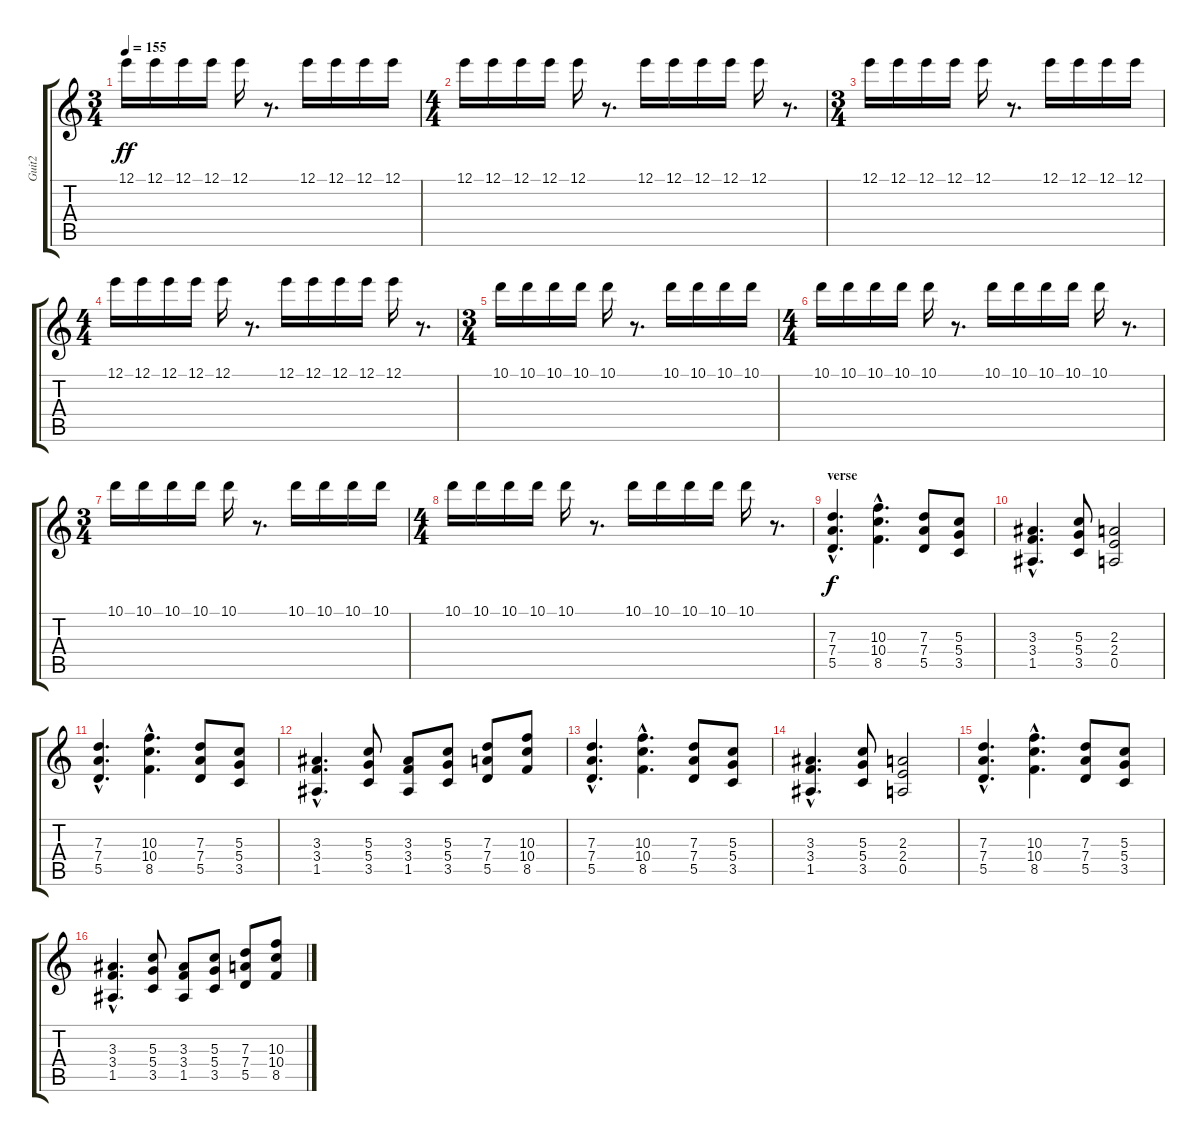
\track ("Guit2" "Guit2") {instrument acousticguitarsteel}
\staff {score tabs}
\tuning (E4 B3 G3 D3 A2 E2) {hide}
\ts (3 4)
\tempo 155
\clef g2
\ks c
12.1.16{dy ff} 12.1.16 12.1.16 12.1.16 12.1.16 r.8{d} 12.1.16 12.1.16 12.1.16 12.1.16 |
\ts (4 4)
12.1.16 12.1.16 12.1.16 12.1.16 12.1.16 r.8{d} 12.1.16 12.1.16 12.1.16 12.1.16 12.1.16 r.8{d} |
\ts (3 4)
12.1.16 12.1.16 12.1.16 12.1.16 12.1.16 r.8{d} 12.1.16 12.1.16 12.1.16 12.1.16 |
\ts (4 4)
12.1.16 12.1.16 12.1.16 12.1.16 12.1.16 r.8{d} 12.1.16 12.1.16 12.1.16 12.1.16 12.1.16 r.8{d} |
\ts (3 4)
10.1.16 10.1.16 10.1.16 10.1.16 10.1.16 r.8{d} 10.1.16 10.1.16 10.1.16 10.1.16 |
\ts (4 4)
10.1.16 10.1.16 10.1.16 10.1.16 10.1.16 r.8{d} 10.1.16 10.1.16 10.1.16 10.1.16 10.1.16 r.8{d} |
\ts (3 4)
10.1.16 10.1.16 10.1.16 10.1.16 10.1.16 r.8{d} 10.1.16 10.1.16 10.1.16 10.1.16 |
\ts (4 4)
10.1.16 10.1.16 10.1.16 10.1.16 10.1.16 r.8{d} 10.1.16 10.1.16 10.1.16 10.1.16 10.1.16 r.8{d} |
\section ("" "verse")
(7.3{hac} 7.4{hac} 5.5{hac}).4{d dy f} (10.3{hac} 10.4{hac} 8.5{hac}).4{d} (7.3 7.4 5.5).8 (5.3 5.4 3.5).8 |
(3.3{hac} 3.4{hac} 1.5{hac}).4{d} (5.3 5.4 3.5).8 (2.3 2.4 0.5).2 |
(7.3{hac} 7.4{hac} 5.5{hac}).4{d} (10.3{hac} 10.4{hac} 8.5{hac}).4{d} (7.3 7.4 5.5).8 (5.3 5.4 3.5).8 |
(3.3{hac} 3.4{hac} 1.5{hac}).4{d} (5.3 5.4 3.5).8 (3.3 3.4 1.5).8 (5.3 5.4 3.5).8 (7.3 7.4 5.5).8 (10.3 10.4 8.5).8 |
(7.3{hac} 7.4{hac} 5.5{hac}).4{d} (10.3{hac} 10.4{hac} 8.5{hac}).4{d} (7.3 7.4 5.5).8 (5.3 5.4 3.5).8 |
(3.3{hac} 3.4{hac} 1.5{hac}).4{d} (5.3 5.4 3.5).8 (2.3 2.4 0.5).2 |
(7.3{hac} 7.4{hac} 5.5{hac}).4{d} (10.3{hac} 10.4{hac} 8.5{hac}).4{d} (7.3 7.4 5.5).8 (5.3 5.4 3.5).8 |
(3.3{hac} 3.4{hac} 1.5{hac}).4{d} (5.3 5.4 3.5).8 (3.3 3.4 1.5).8 (5.3 5.4 3.5).8 (7.3 7.4 5.5).8 (10.3 10.4 8.5).8
